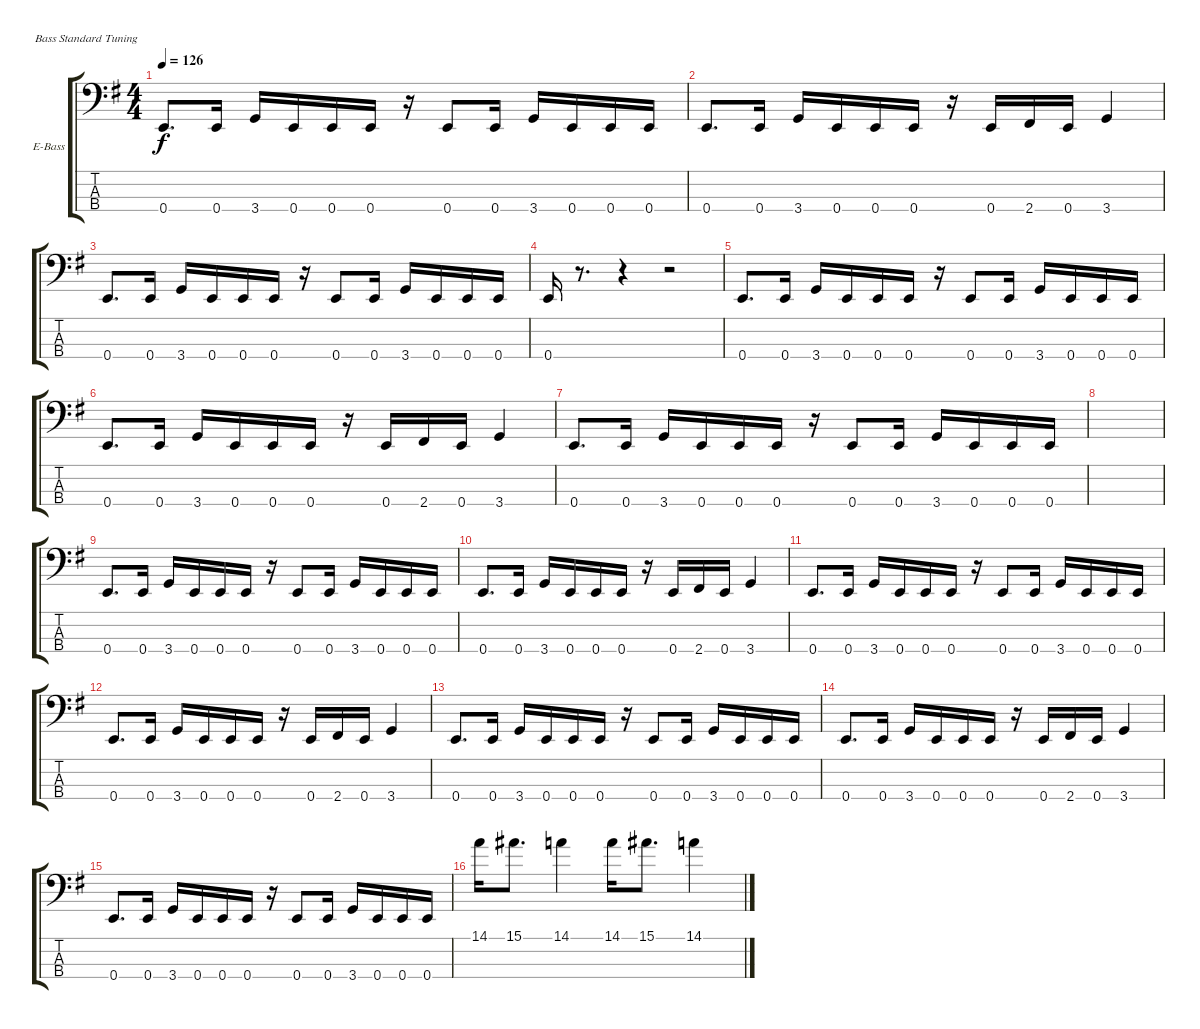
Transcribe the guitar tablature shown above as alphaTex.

\defaultSystemsLayout 4
\bracketExtendMode groupsimilarinstruments
\firstSystemTrackNameOrientation horizontal
\otherSystemsTrackNameOrientation horizontal
\track ("Bass" "E-Bass") {instrument electricbassfinger}
\staff {score tabs}
\tuning (G2 D2 A1 E1)
\ts (4 4)
\tempo 126
\clef f4
\scale
1.05549
\ks g
0.4.8{d dy f} 0.4.16 3.4.16 0.4.16 0.4.16 0.4.16 r.16 0.4.8 0.4.16 3.4.16 0.4.16 0.4.16 0.4.16 |
\scale
0.944515 0.4.8{d} 0.4.16 3.4.16 0.4.16 0.4.16 0.4.16 r.16 0.4.16 2.4.16 0.4.16 3.4.4 |
\scale
1.05549 0.4.8{d} 0.4.16 3.4.16 0.4.16 0.4.16 0.4.16 r.16 0.4.8 0.4.16 3.4.16 0.4.16 0.4.16 0.4.16 |
\scale
0.944515 0.4.16 r.8{d} r.4 r.2 |
\scale
1.05549 0.4.8{d} 0.4.16 3.4.16 0.4.16 0.4.16 0.4.16 r.16 0.4.8 0.4.16 3.4.16 0.4.16 0.4.16 0.4.16 |
\scale
0.944515 0.4.8{d} 0.4.16 3.4.16 0.4.16 0.4.16 0.4.16 r.16 0.4.16 2.4.16 0.4.16 3.4.4 |
\scale
1.05549 0.4.8{d} 0.4.16 3.4.16 0.4.16 0.4.16 0.4.16 r.16 0.4.8 0.4.16 3.4.16 0.4.16 0.4.16 0.4.16 |
\scale
0.944515 |
\scale
1.05549 0.4.8{d} 0.4.16 3.4.16 0.4.16 0.4.16 0.4.16 r.16 0.4.8 0.4.16 3.4.16 0.4.16 0.4.16 0.4.16 |
\scale
0.944515 0.4.8{d} 0.4.16 3.4.16 0.4.16 0.4.16 0.4.16 r.16 0.4.16 2.4.16 0.4.16 3.4.4 |
\scale
1.05549 0.4.8{d} 0.4.16 3.4.16 0.4.16 0.4.16 0.4.16 r.16 0.4.8 0.4.16 3.4.16 0.4.16 0.4.16 0.4.16 |
\scale
0.944515 0.4.8{d} 0.4.16 3.4.16 0.4.16 0.4.16 0.4.16 r.16 0.4.16 2.4.16 0.4.16 3.4.4 |
\scale
1.05549 0.4.8{d} 0.4.16 3.4.16 0.4.16 0.4.16 0.4.16 r.16 0.4.8 0.4.16 3.4.16 0.4.16 0.4.16 0.4.16 |
\scale
0.944515 0.4.8{d} 0.4.16 3.4.16 0.4.16 0.4.16 0.4.16 r.16 0.4.16 2.4.16 0.4.16 3.4.4 |
\scale
1.05549 0.4.8{d} 0.4.16 3.4.16 0.4.16 0.4.16 0.4.16 r.16 0.4.8 0.4.16 3.4.16 0.4.16 0.4.16 0.4.16 |
\scale
0.944515 14.1.16 15.1.8{d} 14.1.4 14.1.16 15.1.8{d} 14.1.4
